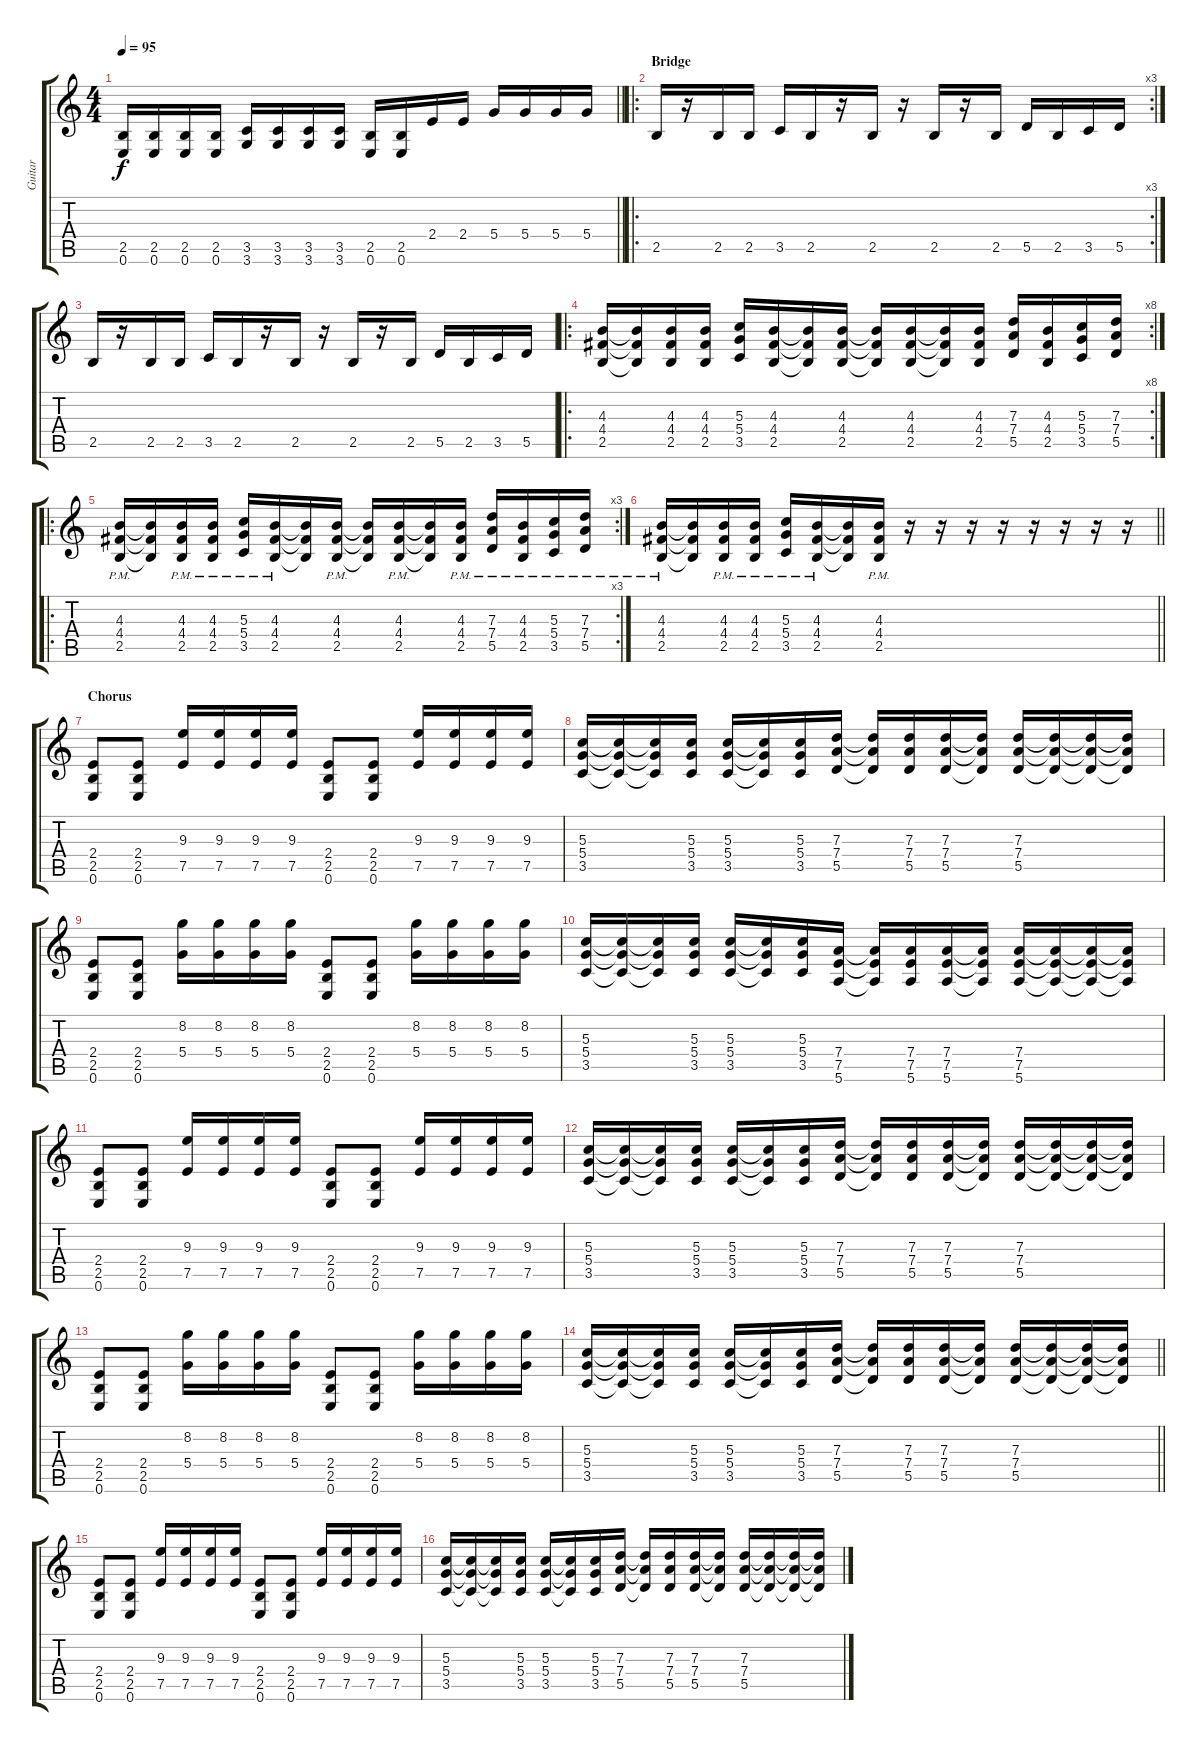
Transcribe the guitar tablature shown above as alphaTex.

\track ("Guitar" "Guitar") {instrument overdrivenguitar}
\staff {score tabs}
\tuning (E4 B3 G3 D3 A2 E2) {hide}
\ts (4 4)
\tempo 95
\clef g2
\barLineRight lightlight
\ks c
(2.5 0.6).16{dy f} (2.5 0.6).16 (2.5 0.6).16 (2.5 0.6).16 (3.5 3.6).16 (3.5 3.6).16 (3.5 3.6).16 (3.5 3.6).16 (2.5 0.6).16 (2.5 0.6).16 2.4.16 2.4.16 5.4.16 5.4.16 5.4.16 5.4.16 |
\ro
\rc 3
\section ("" "Bridge")
2.5.16 r.16 2.5.16 2.5.16 3.5.16 2.5.16 r.16 2.5.16 r.16 2.5.16 r.16 2.5.16 5.5.16 2.5.16 3.5.16 5.5.16 |
2.5.16 r.16 2.5.16 2.5.16 3.5.16 2.5.16 r.16 2.5.16 r.16 2.5.16 r.16 2.5.16 5.5.16 2.5.16 3.5.16 5.5.16 |
\ro
\rc 8
(4.3 4.4 2.5).16 (4.3{t} 4.4{t} 2.5{t}).16 (4.3 4.4 2.5).16 (4.3 4.4 2.5).16 (5.3 5.4 3.5).16 (4.3 4.4 2.5).16 (4.3{t} 4.4{t} 2.5{t}).16 (4.3 4.4 2.5).16 (4.3{t} 4.4{t} 2.5{t}).16 (4.3 4.4 2.5).16 (4.3{t} 4.4{t} 2.5{t}).16 (4.3 4.4 2.5).16 (7.3 7.4 5.5).16 (4.3 4.4 2.5).16 (5.3 5.4 3.5).16 (7.3 7.4 5.5).16 |
\ro
\rc 3
(4.3{pm} 4.4{pm} 2.5{pm}).16 (4.3{t} 4.4{t} 2.5{t}).16 (4.3{pm} 4.4{pm} 2.5{pm}).16 (4.3{pm} 4.4{pm} 2.5{pm}).16 (5.3{pm} 5.4{pm} 3.5{pm}).16 (4.3{pm} 4.4{pm} 2.5{pm}).16 (4.3{t} 4.4{t} 2.5{t}).16 (4.3{pm} 4.4{pm} 2.5{pm}).16 (4.3{t} 4.4{t} 2.5{t}).16 (4.3{pm} 4.4{pm} 2.5{pm}).16 (4.3{t} 4.4{t} 2.5{t}).16 (4.3{pm} 4.4{pm} 2.5{pm}).16 (7.3{pm} 7.4{pm} 5.5{pm}).16 (4.3{pm} 4.4{pm} 2.5{pm}).16 (5.3{pm} 5.4{pm} 3.5{pm}).16 (7.3{pm} 7.4{pm} 5.5{pm}).16 |
\barLineRight lightlight
(4.3{pm} 4.4{pm} 2.5{pm}).16 (4.3{t} 4.4{t} 2.5{t}).16 (4.3{pm} 4.4{pm} 2.5{pm}).16 (4.3{pm} 4.4{pm} 2.5{pm}).16 (5.3{pm} 5.4{pm} 3.5{pm}).16 (4.3{pm} 4.4{pm} 2.5{pm}).16 (4.3{t} 4.4{t} 2.5{t}).16 (4.3{pm} 4.4{pm} 2.5{pm}).16 r.16 r.16 r.16 r.16 r.16 r.16 r.16 r.16 |
\section ("" "Chorus")
(2.4 2.5 0.6).8{volume 16} (2.4 2.5 0.6).8 (9.3 7.5).16 (9.3 7.5).16 (9.3 7.5).16 (9.3 7.5).16 (2.4 2.5 0.6).8 (2.4 2.5 0.6).8 (9.3 7.5).16 (9.3 7.5).16 (9.3 7.5).16 (9.3 7.5).16 |
(5.3 5.4 3.5).16 (5.3{t} 5.4{t} 3.5{t}).16 (5.3{t} 5.4{t} 3.5{t}).16 (5.3 5.4 3.5).16 (5.3 5.4 3.5).16 (5.3{t} 5.4{t} 3.5{t}).16 (5.3 5.4 3.5).16 (7.3 7.4 5.5).16 (7.3{t} 7.4{t} 5.5{t}).16 (7.3 7.4 5.5).16 (7.3 7.4 5.5).16 (7.3{t} 7.4{t} 5.5{t}).16 (7.3 7.4 5.5).16 (7.3{t} 7.4{t} 5.5{t}).16 (7.3{t} 7.4{t} 5.5{t}).16 (7.3{t} 7.4{t} 5.5{t}).16 |
(2.4 2.5 0.6).8 (2.4 2.5 0.6).8 (8.2 5.4).16 (8.2 5.4).16 (8.2 5.4).16 (8.2 5.4).16 (2.4 2.5 0.6).8 (2.4 2.5 0.6).8 (8.2 5.4).16 (8.2 5.4).16 (8.2 5.4).16 (8.2 5.4).16 |
(5.3 5.4 3.5).16 (5.3{t} 5.4{t} 3.5{t}).16 (5.3{t} 5.4{t} 3.5{t}).16 (5.3 5.4 3.5).16 (5.3 5.4 3.5).16 (5.3{t} 5.4{t} 3.5{t}).16 (5.3 5.4 3.5).16 (7.4 7.5 5.6).16 (7.4{t} 7.5{t} 5.6{t}).16 (7.4 7.5 5.6).16 (7.4 7.5 5.6).16 (7.4{t} 7.5{t} 5.6{t}).16 (7.4 7.5 5.6).16 (7.4{t} 7.5{t} 5.6{t}).16 (7.4{t} 7.5{t} 5.6{t}).16 (7.4{t} 7.5{t} 5.6{t}).16 |
(2.4 2.5 0.6).8 (2.4 2.5 0.6).8 (9.3 7.5).16 (9.3 7.5).16 (9.3 7.5).16 (9.3 7.5).16 (2.4 2.5 0.6).8 (2.4 2.5 0.6).8 (9.3 7.5).16 (9.3 7.5).16 (9.3 7.5).16 (9.3 7.5).16 |
(5.3 5.4 3.5).16 (5.3{t} 5.4{t} 3.5{t}).16 (5.3{t} 5.4{t} 3.5{t}).16 (5.3 5.4 3.5).16 (5.3 5.4 3.5).16 (5.3{t} 5.4{t} 3.5{t}).16 (5.3 5.4 3.5).16 (7.3 7.4 5.5).16 (7.3{t} 7.4{t} 5.5{t}).16 (7.3 7.4 5.5).16 (7.3 7.4 5.5).16 (7.3{t} 7.4{t} 5.5{t}).16 (7.3 7.4 5.5).16 (7.3{t} 7.4{t} 5.5{t}).16 (7.3{t} 7.4{t} 5.5{t}).16 (7.3{t} 7.4{t} 5.5{t}).16 |
(2.4 2.5 0.6).8 (2.4 2.5 0.6).8 (8.2 5.4).16 (8.2 5.4).16 (8.2 5.4).16 (8.2 5.4).16 (2.4 2.5 0.6).8 (2.4 2.5 0.6).8 (8.2 5.4).16 (8.2 5.4).16 (8.2 5.4).16 (8.2 5.4).16 |
\barLineRight lightlight
(5.3 5.4 3.5).16 (5.3{t} 5.4{t} 3.5{t}).16 (5.3{t} 5.4{t} 3.5{t}).16 (5.3 5.4 3.5).16 (5.3 5.4 3.5).16 (5.3{t} 5.4{t} 3.5{t}).16 (5.3 5.4 3.5).16 (7.3 7.4 5.5).16 (7.3{t} 7.4{t} 5.5{t}).16 (7.3 7.4 5.5).16 (7.3 7.4 5.5).16 (7.3{t} 7.4{t} 5.5{t}).16 (7.3 7.4 5.5).16 (7.3{t} 7.4{t} 5.5{t}).16 (7.3{t} 7.4{t} 5.5{t}).16 (7.3{t} 7.4{t} 5.5{t}).16 |
(2.4 2.5 0.6).8 (2.4 2.5 0.6).8 (9.3 7.5).16 (9.3 7.5).16 (9.3 7.5).16 (9.3 7.5).16 (2.4 2.5 0.6).8 (2.4 2.5 0.6).8 (9.3 7.5).16 (9.3 7.5).16 (9.3 7.5).16 (9.3 7.5).16 |
(5.3 5.4 3.5).16 (5.3{t} 5.4{t} 3.5{t}).16 (5.3{t} 5.4{t} 3.5{t}).16 (5.3 5.4 3.5).16 (5.3 5.4 3.5).16 (5.3{t} 5.4{t} 3.5{t}).16 (5.3 5.4 3.5).16 (7.3 7.4 5.5).16 (7.3{t} 7.4{t} 5.5{t}).16 (7.3 7.4 5.5).16 (7.3 7.4 5.5).16 (7.3{t} 7.4{t} 5.5{t}).16 (7.3 7.4 5.5).16 (7.3{t} 7.4{t} 5.5{t}).16 (7.3{t} 7.4{t} 5.5{t}).16 (7.3{t} 7.4{t} 5.5{t}).16
